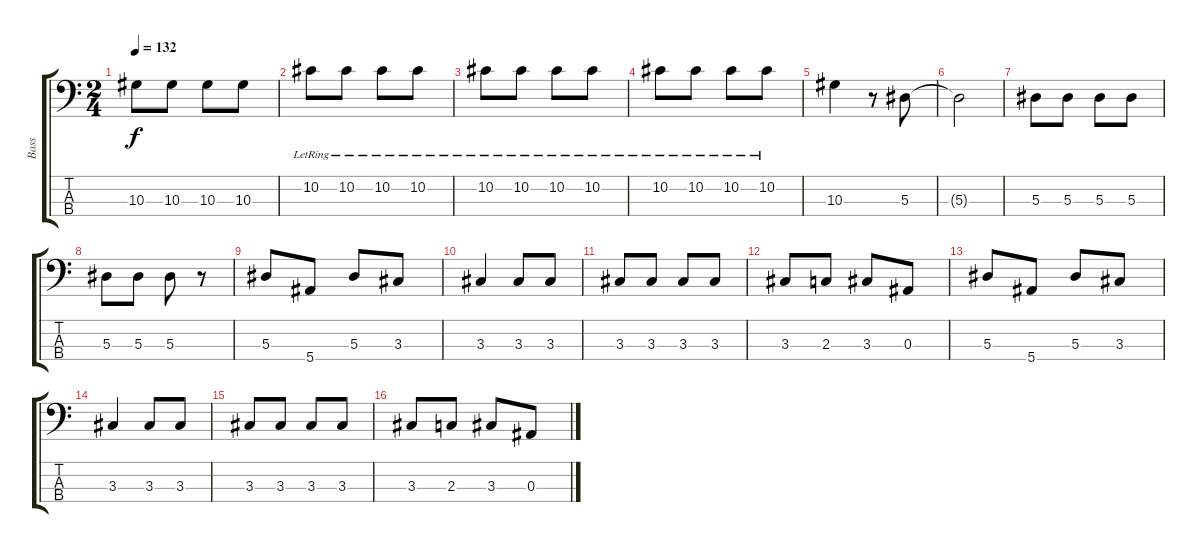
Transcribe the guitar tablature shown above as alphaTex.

\track ("Bass" "Bass") {instrument electricbassfinger}
\staff {score tabs}
\tuning (Ab2 Eb2 Bb1 F1) {hide}
\ts (2 4)
\tempo 132
\clef f4
\ks c
10.3.8{dy f} 10.3.8 10.3.8 10.3.8 |
10.2{lr}.8 10.2{lr}.8 10.2{lr}.8 10.2{lr}.8 |
10.2{lr}.8 10.2{lr}.8 10.2{lr}.8 10.2{lr}.8 |
10.2{lr}.8 10.2{lr}.8 10.2{lr}.8 10.2{lr}.8 |
10.3.4 r.8 5.3.8 |
5.3{t}.2 |
5.3.8{volume 6} 5.3.8{volume 7} 5.3.8{volume 7} 5.3.8{volume 7} |
5.3.8{volume 9} 5.3.8{volume 10} 5.3.8{volume 11} r.8 |
5.3.8 5.4.8 5.3.8 3.3.8 |
3.3.4 3.3.8 3.3.8 |
3.3.8 3.3.8 3.3.8 3.3.8 |
3.3.8 2.3.8 3.3.8 0.3.8 |
5.3.8 5.4.8 5.3.8 3.3.8 |
3.3.4 3.3.8 3.3.8 |
3.3.8 3.3.8 3.3.8 3.3.8 |
3.3.8 2.3.8 3.3.8 0.3.8
